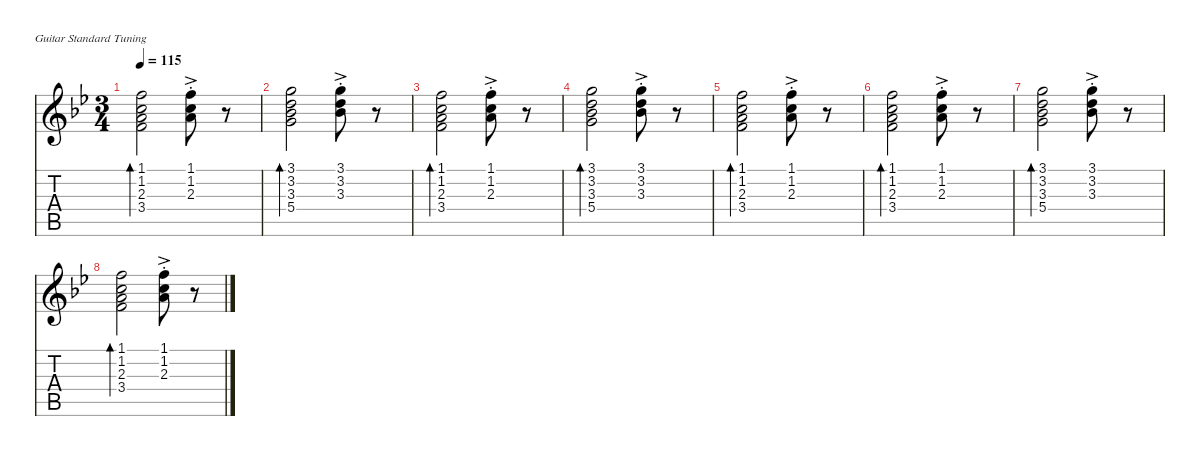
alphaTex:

\defaultSystemsLayout 4
\hideDynamics
\bracketExtendMode nobrackets
\singleTrackTrackNamePolicy hidden
\multiTrackTrackNamePolicy hidden
\firstSystemTrackNameMode fullname
\firstSystemTrackNameOrientation horizontal
\otherSystemsTrackNameOrientation horizontal
\track ("Guitar" "jz.guit.") {defaultSystemsLayout 8 instrument electricguitarjazz}
\staff {score tabs}
\tuning (E4 B3 G3 D3 A2 E2)
\ts (3 4)
\tempo 115
\clef g2
\ks gminor
(1.1{acc forcenatural} 1.2{acc forcenatural} 2.3{acc forcenatural} 3.4{acc forcenatural}).2{bd 120 dy mp beam Down} (1.1{ac st acc forcenatural} 1.2{ac st acc forcenatural} 2.3{ac st acc forcenatural}).8{beam Down} r.8{beam Down} |
(3.1{acc forcenatural} 3.2{acc forcenatural} 3.3{acc b} 5.4{acc forcenatural}).2{bd 120 beam Down} (3.1{ac st acc forcenatural} 3.2{ac st acc forcenatural} 3.3{ac st acc b}).8{dy mf beam Down} r.8{beam Down} |
(1.1{acc forcenatural} 1.2{acc forcenatural} 2.3{acc forcenatural} 3.4{acc forcenatural}).2{bd 120 dy mp beam Down} (1.1{ac st acc forcenatural} 1.2{ac st acc forcenatural} 2.3{ac st acc forcenatural}).8{beam Down} r.8{beam Down} |
(3.1{acc forcenatural} 3.2{acc forcenatural} 3.3{acc b} 5.4{acc forcenatural}).2{bd 120 beam Down} (3.1{ac st acc forcenatural} 3.2{ac st acc forcenatural} 3.3{ac st acc b}).8{dy mf beam Down} r.8{beam Down} |
(1.1{acc forcenatural} 1.2{acc forcenatural} 2.3{acc forcenatural} 3.4{acc forcenatural}).2{bd 120 dy mp beam Down} (1.1{ac st acc forcenatural} 1.2{ac st acc forcenatural} 2.3{ac st acc forcenatural}).8{beam Down} r.8{beam Down} |
(1.1{acc forcenatural} 1.2{acc forcenatural} 2.3{acc forcenatural} 3.4{acc forcenatural}).2{bd 120 beam Down} (1.1{ac st acc forcenatural} 1.2{ac st acc forcenatural} 2.3{ac st acc forcenatural}).8{beam Down} r.8{beam Down} |
(3.1{acc forcenatural} 3.2{acc forcenatural} 3.3{acc b} 5.4{acc forcenatural}).2{bd 120 beam Down} (3.1{ac st acc forcenatural} 3.2{ac st acc forcenatural} 3.3{ac st acc b}).8{dy mf beam Down} r.8{beam Down} |
(1.1{acc forcenatural} 1.2{acc forcenatural} 2.3{acc forcenatural} 3.4{acc forcenatural}).2{bd 120 dy mp beam Down} (1.1{ac st acc forcenatural} 1.2{ac st acc forcenatural} 2.3{ac st acc forcenatural}).8{beam Down} r.8{beam Down}
